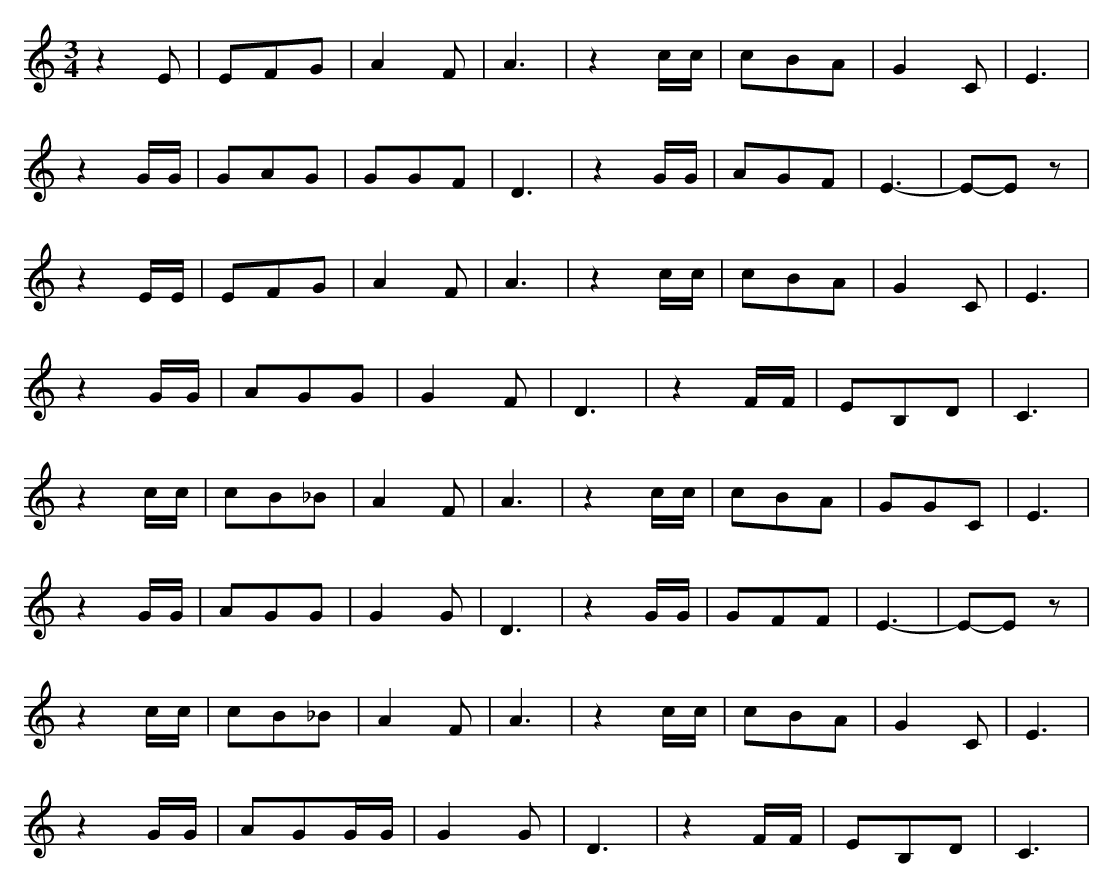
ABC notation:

X:1
M:3/4
K:C
z2E|EFG|A2F|A3|z2c/c/|cBA|G2C|E3|
z2G/G/|GAG|GGF|D3|z2 G/G/|AGF|E3-|E-Ez|
z2E/E/|EFG|A2F|A3|z2c/c/|cBA|G2C|E3|
z2 G/G/|AGG|G2F|D3|z2 F/F/|EB,D|C3|
z2c/c/|cB_B|A2F|A3|z2c/c/|cBA|GGC|E3|
z2G/G/|AGG|G2G|D3|z2G/G/|GFF|E3-|E-Ez|
z2c/c/|cB_B|A2F|A3|z2 c/c/|cBA|G2C|E3|
z2G/G/|AGG/G/|G2G|D3|z2F/F/|EB,D|C3|
